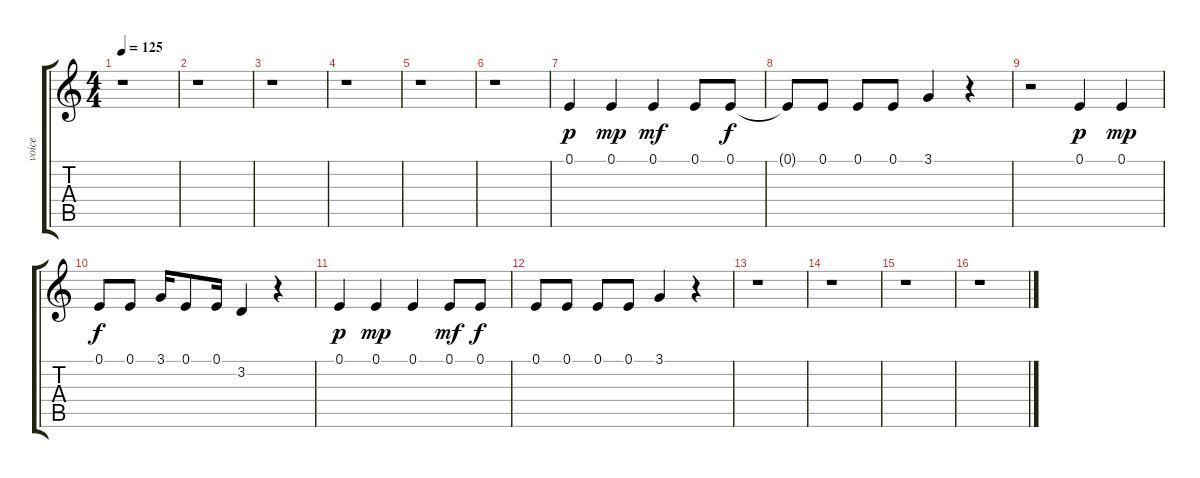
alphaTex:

\track ("voice" "voice") {instrument lead2sawtooth}
\staff {score tabs}
\tuning (E4 B3 G3 D3 A2 E2) {hide}
\ts (4 4)
\tempo 125
\clef g2
\ks c
r.1{dy p} |
r.1 |
r.1 |
r.1 |
r.1 |
r.1 |
0.1.4 0.1.4{dy mp} 0.1.4{dy mf} 0.1.8 0.1.8{dy f} |
0.1{t}.8 0.1.8 0.1.8 0.1.8 3.1.4 r.4 |
r.2 0.1.4{dy p} 0.1.4{dy mp} |
0.1.8{dy f} 0.1.8 3.1.16 0.1.8 0.1.16 3.2.4 r.4 |
0.1.4{dy p} 0.1.4{dy mp} 0.1.4 0.1.8{dy mf} 0.1.8{dy f} |
0.1.8 0.1.8 0.1.8 0.1.8 3.1.4 r.4 |
r.1 |
r.1 |
r.1 |
r.1
